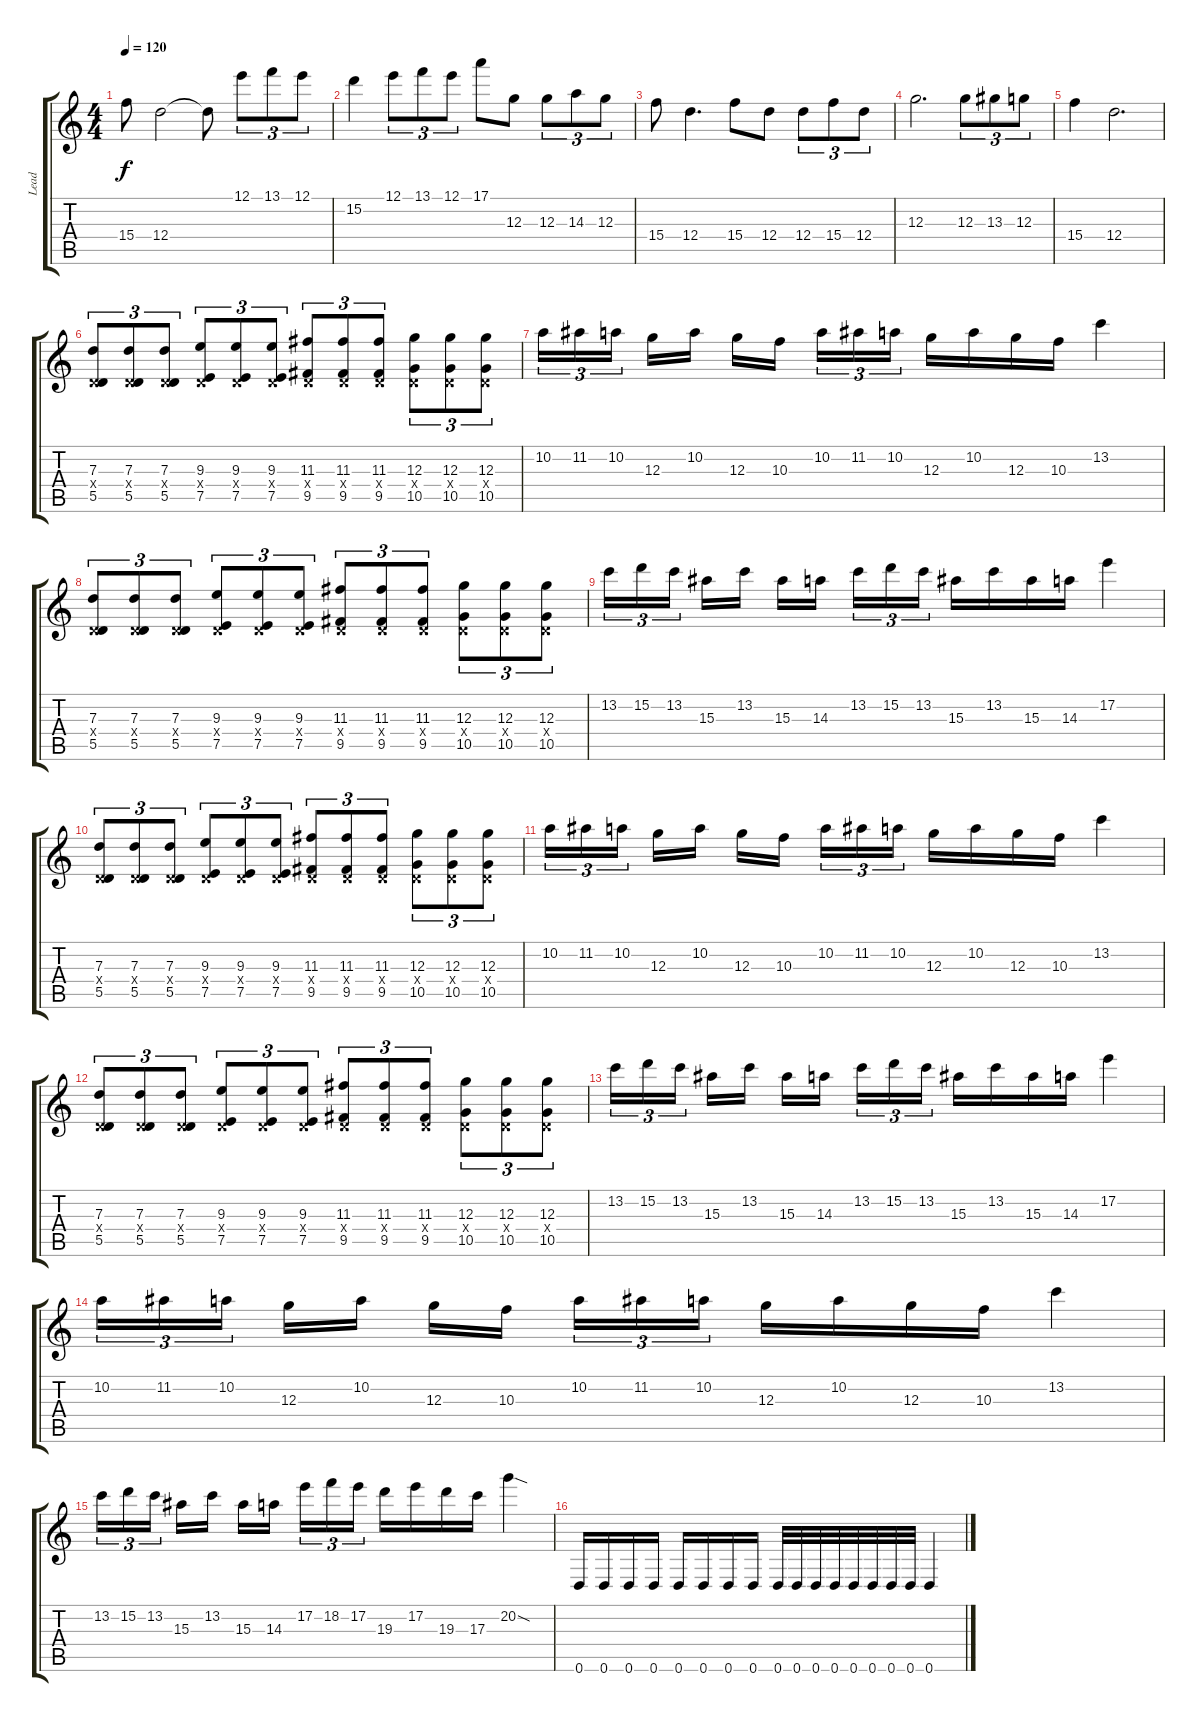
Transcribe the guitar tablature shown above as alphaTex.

\track ("Lead" "Lead") {instrument distortionguitar}
\staff {score tabs}
\tuning (E4 B3 G3 D3 A2 D2) {hide}
\ts (4 4)
\tempo 120
\clef g2
\ks c
15.4.8{dy f} 12.4.2 12.4{t}.8 12.1.8{tu (3 2)} 13.1.8{tu (3 2)} 12.1.8{tu (3 2)} |
15.2.4 12.1.8{tu (3 2)} 13.1.8{tu (3 2)} 12.1.8{tu (3 2)} 17.1.8 12.3.8 12.3.8{tu (3 2)} 14.3.8{tu (3 2)} 12.3.8{tu (3 2)} |
15.4.8 12.4.4{d} 15.4.8 12.4.8 12.4.8{tu (3 2)} 15.4.8{tu (3 2)} 12.4.8{tu (3 2)} |
12.3.2{d} 12.3.8{tu (3 2)} 13.3.8{tu (3 2)} 12.3.8{tu (3 2)} |
15.4.4 12.4.2{d} |
(7.3 0.4{x} 5.5).8{tu (3 2)} (7.3 0.4{x} 5.5).8{tu (3 2)} (7.3 0.4{x} 5.5).8{tu (3 2)} (9.3 0.4{x} 7.5).8{tu (3 2)} (9.3 0.4{x} 7.5).8{tu (3 2)} (9.3 0.4{x} 7.5).8{tu (3 2)} (11.3 0.4{x} 9.5).8{tu (3 2)} (11.3 0.4{x} 9.5).8{tu (3 2)} (11.3 0.4{x} 9.5).8{tu (3 2)} (12.3 0.4{x} 10.5).8{tu (3 2)} (12.3 0.4{x} 10.5).8{tu (3 2)} (12.3 0.4{x} 10.5).8{tu (3 2)} |
10.2.16{tu (3 2)} 11.2.16{tu (3 2)} 10.2.16{tu (3 2) beam splitsecondary} 12.3.16 10.2.16 12.3.16 10.3.16{beam splitsecondary} 10.2.16{tu (3 2)} 11.2.16{tu (3 2)} 10.2.16{tu (3 2)} 12.3.16 10.2.16 12.3.16 10.3.16 13.2.4 |
(7.3 0.4{x} 5.5).8{tu (3 2)} (7.3 0.4{x} 5.5).8{tu (3 2)} (7.3 0.4{x} 5.5).8{tu (3 2)} (9.3 0.4{x} 7.5).8{tu (3 2)} (9.3 0.4{x} 7.5).8{tu (3 2)} (9.3 0.4{x} 7.5).8{tu (3 2)} (11.3 0.4{x} 9.5).8{tu (3 2)} (11.3 0.4{x} 9.5).8{tu (3 2)} (11.3 0.4{x} 9.5).8{tu (3 2)} (12.3 0.4{x} 10.5).8{tu (3 2)} (12.3 0.4{x} 10.5).8{tu (3 2)} (12.3 0.4{x} 10.5).8{tu (3 2)} |
13.2.16{tu (3 2)} 15.2.16{tu (3 2)} 13.2.16{tu (3 2) beam splitsecondary} 15.3.16 13.2.16 15.3.16 14.3.16{beam splitsecondary} 13.2.16{tu (3 2)} 15.2.16{tu (3 2)} 13.2.16{tu (3 2)} 15.3.16 13.2.16 15.3.16 14.3.16 17.2.4 |
(7.3 0.4{x} 5.5).8{tu (3 2)} (7.3 0.4{x} 5.5).8{tu (3 2)} (7.3 0.4{x} 5.5).8{tu (3 2)} (9.3 0.4{x} 7.5).8{tu (3 2)} (9.3 0.4{x} 7.5).8{tu (3 2)} (9.3 0.4{x} 7.5).8{tu (3 2)} (11.3 0.4{x} 9.5).8{tu (3 2)} (11.3 0.4{x} 9.5).8{tu (3 2)} (11.3 0.4{x} 9.5).8{tu (3 2)} (12.3 0.4{x} 10.5).8{tu (3 2)} (12.3 0.4{x} 10.5).8{tu (3 2)} (12.3 0.4{x} 10.5).8{tu (3 2)} |
10.2.16{tu (3 2)} 11.2.16{tu (3 2)} 10.2.16{tu (3 2) beam splitsecondary} 12.3.16 10.2.16 12.3.16 10.3.16{beam splitsecondary} 10.2.16{tu (3 2)} 11.2.16{tu (3 2)} 10.2.16{tu (3 2)} 12.3.16 10.2.16 12.3.16 10.3.16 13.2.4 |
(7.3 0.4{x} 5.5).8{tu (3 2)} (7.3 0.4{x} 5.5).8{tu (3 2)} (7.3 0.4{x} 5.5).8{tu (3 2)} (9.3 0.4{x} 7.5).8{tu (3 2)} (9.3 0.4{x} 7.5).8{tu (3 2)} (9.3 0.4{x} 7.5).8{tu (3 2)} (11.3 0.4{x} 9.5).8{tu (3 2)} (11.3 0.4{x} 9.5).8{tu (3 2)} (11.3 0.4{x} 9.5).8{tu (3 2)} (12.3 0.4{x} 10.5).8{tu (3 2)} (12.3 0.4{x} 10.5).8{tu (3 2)} (12.3 0.4{x} 10.5).8{tu (3 2)} |
13.2.16{tu (3 2)} 15.2.16{tu (3 2)} 13.2.16{tu (3 2) beam splitsecondary} 15.3.16 13.2.16 15.3.16 14.3.16{beam splitsecondary} 13.2.16{tu (3 2)} 15.2.16{tu (3 2)} 13.2.16{tu (3 2)} 15.3.16 13.2.16 15.3.16 14.3.16 17.2.4 |
10.2.16{tu (3 2)} 11.2.16{tu (3 2)} 10.2.16{tu (3 2) beam splitsecondary} 12.3.16 10.2.16 12.3.16 10.3.16{beam splitsecondary} 10.2.16{tu (3 2)} 11.2.16{tu (3 2)} 10.2.16{tu (3 2)} 12.3.16 10.2.16 12.3.16 10.3.16 13.2.4 |
13.2.16{tu (3 2)} 15.2.16{tu (3 2)} 13.2.16{tu (3 2) beam splitsecondary} 15.3.16 13.2.16 15.3.16 14.3.16{beam splitsecondary} 17.2.16{tu (3 2)} 18.2.16{tu (3 2)} 17.2.16{tu (3 2)} 19.3.16 17.2.16 19.3.16 17.3.16 20.2{sod}.4 |
0.6.16 0.6.16 0.6.16 0.6.16 0.6.16 0.6.16 0.6.16 0.6.16 0.6.32 0.6.32 0.6.32 0.6.32 0.6.32 0.6.32 0.6.32 0.6.32 0.6.4
